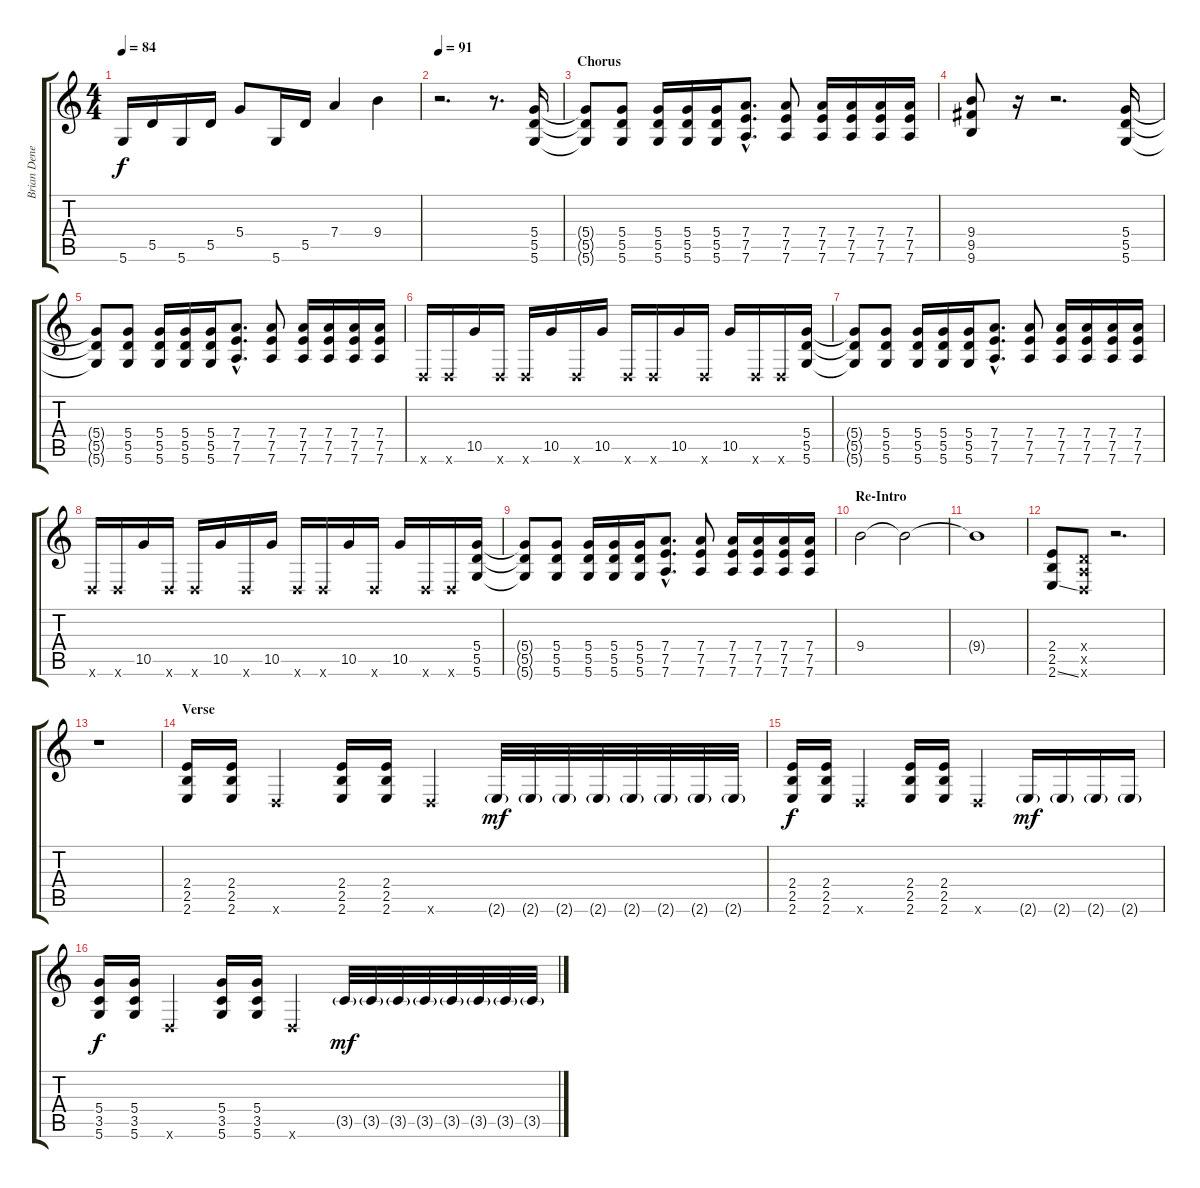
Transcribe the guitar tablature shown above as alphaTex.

\track ("Brian Deneeve" "Brian Dene") {instrument distortionguitar}
\staff {score tabs}
\tuning (E4 B3 G3 D3 A2 D2) {hide}
\ts (4 4)
\tempo 84
\clef g2
\ks c
5.6.16{dy f} 5.5.16 5.6.16 5.5.16 5.4.8 5.6.16 5.5.16 7.4.4 9.4.4 |
\tempo 91
r.2{d} r.8{d} (5.4 5.5 5.6).16 |
\section ("" "Chorus")
(5.4{t} 5.5{t} 5.6{t}).8 (5.4 5.5 5.6).8 (5.4 5.5 5.6).16 (5.4 5.5 5.6).16 (5.4 5.5 5.6).16 (7.4{hac} 7.5{hac} 7.6{hac}).8{d} (7.4 7.5 7.6).8 (7.4 7.5 7.6).16 (7.4 7.5 7.6).16 (7.4 7.5 7.6).16 (7.4 7.5 7.6).16 |
(9.4 9.5 9.6).8 r.16 r.2{d} (5.4 5.5 5.6).16 |
(5.4{t} 5.5{t} 5.6{t}).8 (5.4 5.5 5.6).8 (5.4 5.5 5.6).16 (5.4 5.5 5.6).16 (5.4 5.5 5.6).16 (7.4{hac} 7.5{hac} 7.6{hac}).8{d} (7.4 7.5 7.6).8 (7.4 7.5 7.6).16 (7.4 7.5 7.6).16 (7.4 7.5 7.6).16 (7.4 7.5 7.6).16 |
0.6{x}.16 0.6{x}.16 10.5.16 0.6{x}.16 0.6{x}.16 10.5.16 0.6{x}.16 10.5.16 0.6{x}.16 0.6{x}.16 10.5.16 0.6{x}.16 10.5.16 0.6{x}.16 0.6{x}.16 (5.4 5.5 5.6).16 |
(5.4{t} 5.5{t} 5.6{t}).8 (5.4 5.5 5.6).8 (5.4 5.5 5.6).16 (5.4 5.5 5.6).16 (5.4 5.5 5.6).16 (7.4{hac} 7.5{hac} 7.6{hac}).8{d} (7.4 7.5 7.6).8 (7.4 7.5 7.6).16 (7.4 7.5 7.6).16 (7.4 7.5 7.6).16 (7.4 7.5 7.6).16 |
0.6{x}.16 0.6{x}.16 10.5.16 0.6{x}.16 0.6{x}.16 10.5.16 0.6{x}.16 10.5.16 0.6{x}.16 0.6{x}.16 10.5.16 0.6{x}.16 10.5.16 0.6{x}.16 0.6{x}.16 (5.4 5.5 5.6).16 |
(5.4{t} 5.5{t} 5.6{t}).8 (5.4 5.5 5.6).8 (5.4 5.5 5.6).16 (5.4 5.5 5.6).16 (5.4 5.5 5.6).16 (7.4{hac} 7.5{hac} 7.6{hac}).8{d} (7.4 7.5 7.6).8 (7.4 7.5 7.6).16 (7.4 7.5 7.6).16 (7.4 7.5 7.6).16 (7.4 7.5 7.6).16 |
\section ("" "Re-Intro")
9.4.2{volume 10 instrument distortionguitar} 9.4{t}.2{volume 13} |
9.4{t}.1 |
(2.4 2.5 2.6{ss}).8 (0.4{x} 0.5{x} 0.6{x}).8 r.2{d} |
r.1 |
\section ("" "Verse")
(2.4 2.5 2.6).16 (2.4 2.5 2.6).16 0.6{x}.4 (2.4 2.5 2.6).16 (2.4 2.5 2.6).16 0.6{x}.4 2.6{g}.32{dy mf} 2.6{g}.32 2.6{g}.32 2.6{g}.32 2.6{g}.32 2.6{g}.32 2.6{g}.32 2.6{g}.32 |
(2.4 2.5 2.6).16{dy f} (2.4 2.5 2.6).16 0.6{x}.4 (2.4 2.5 2.6).16 (2.4 2.5 2.6).16 0.6{x}.4 2.6{g}.16{dy mf} 2.6{g}.16 2.6{g}.16 2.6{g}.16 |
(5.4 3.5 5.6).16{dy f} (5.4 3.5 5.6).16 0.6{x}.4 (5.4 3.5 5.6).16 (5.4 3.5 5.6).16 0.6{x}.4 3.5{g}.32{dy mf} 3.5{g}.32 3.5{g}.32 3.5{g}.32 3.5{g}.32 3.5{g}.32 3.5{g}.32 3.5{g}.32
